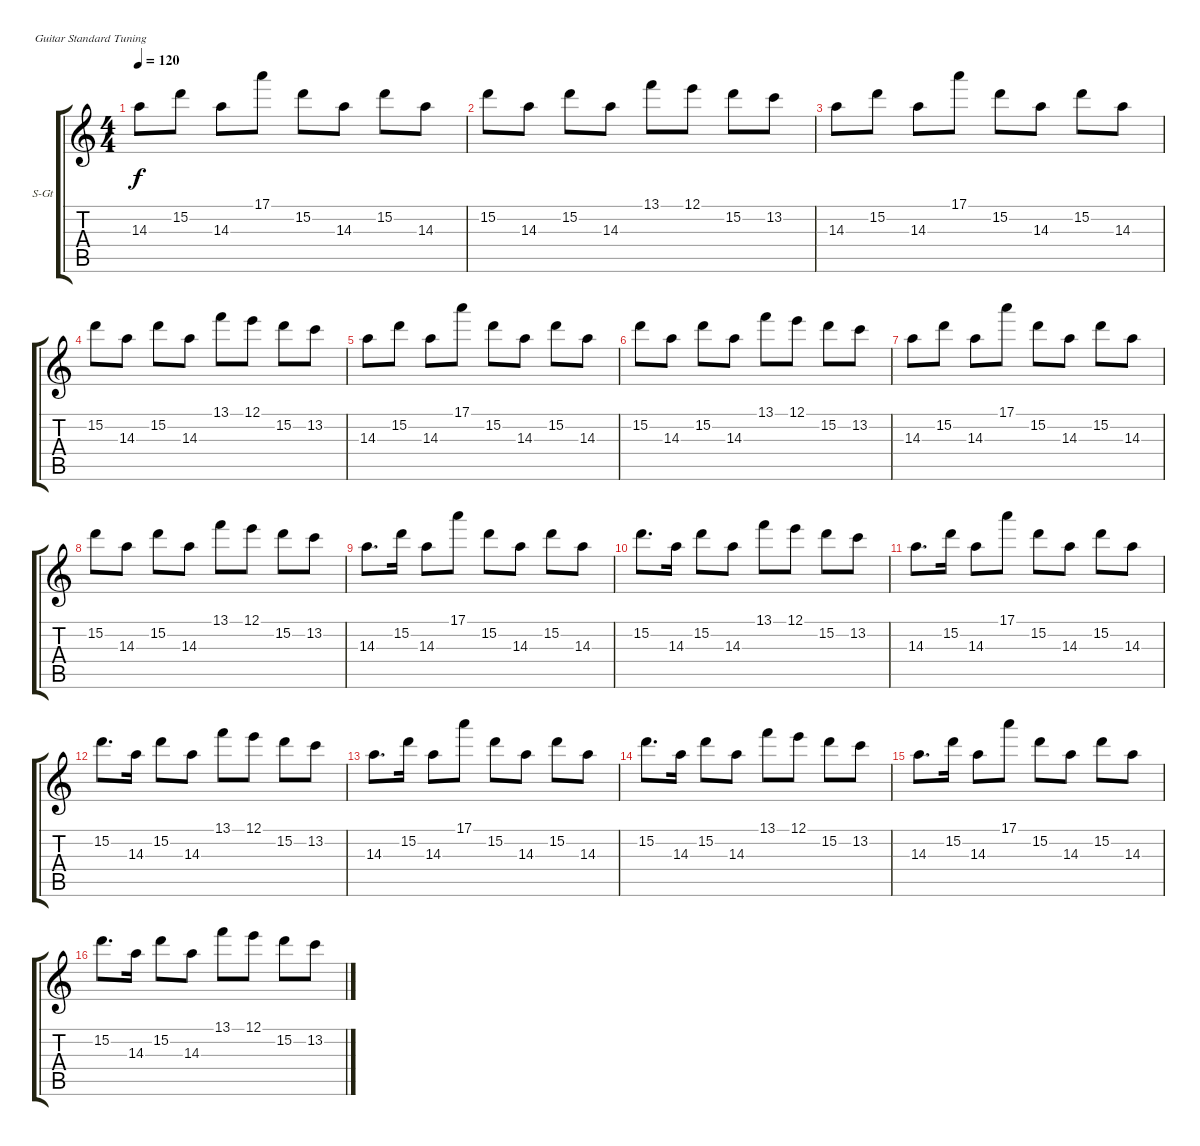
\bracketExtendMode groupsimilarinstruments
\firstSystemTrackNameOrientation horizontal
\otherSystemsTrackNameOrientation horizontal
\track ("Äîðîæêà 3" "S-Gt") {instrument acousticguitarsteel}
\staff {score tabs}
\tuning (E4 B3 G3 D3 A2 E2)
\ts (4 4)
\tempo 120
\clef g2
\ks c
14.3.8{dy f} 15.2.8 14.3.8 17.1.8 15.2.8 14.3.8 15.2.8 14.3.8 |
15.2.8 14.3.8 15.2.8 14.3.8 13.1.8 12.1.8 15.2.8 13.2.8 |
14.3.8 15.2.8 14.3.8 17.1.8 15.2.8 14.3.8 15.2.8 14.3.8 |
15.2.8 14.3.8 15.2.8 14.3.8 13.1.8 12.1.8 15.2.8 13.2.8 |
14.3.8 15.2.8 14.3.8 17.1.8 15.2.8 14.3.8 15.2.8 14.3.8 |
15.2.8 14.3.8 15.2.8 14.3.8 13.1.8 12.1.8 15.2.8 13.2.8 |
14.3.8 15.2.8 14.3.8 17.1.8 15.2.8 14.3.8 15.2.8 14.3.8 |
15.2.8 14.3.8 15.2.8 14.3.8 13.1.8 12.1.8 15.2.8 13.2.8 |
14.3.8{d} 15.2.16 14.3.8 17.1.8 15.2.8 14.3.8 15.2.8 14.3.8 |
15.2.8{d} 14.3.16 15.2.8 14.3.8 13.1.8 12.1.8 15.2.8 13.2.8 |
14.3.8{d} 15.2.16 14.3.8 17.1.8 15.2.8 14.3.8 15.2.8 14.3.8 |
15.2.8{d} 14.3.16 15.2.8 14.3.8 13.1.8 12.1.8 15.2.8 13.2.8 |
14.3.8{d} 15.2.16 14.3.8 17.1.8 15.2.8 14.3.8 15.2.8 14.3.8 |
15.2.8{d} 14.3.16 15.2.8 14.3.8 13.1.8 12.1.8 15.2.8 13.2.8 |
14.3.8{d} 15.2.16 14.3.8 17.1.8 15.2.8 14.3.8 15.2.8 14.3.8 |
15.2.8{d} 14.3.16 15.2.8 14.3.8 13.1.8 12.1.8 15.2.8 13.2.8
